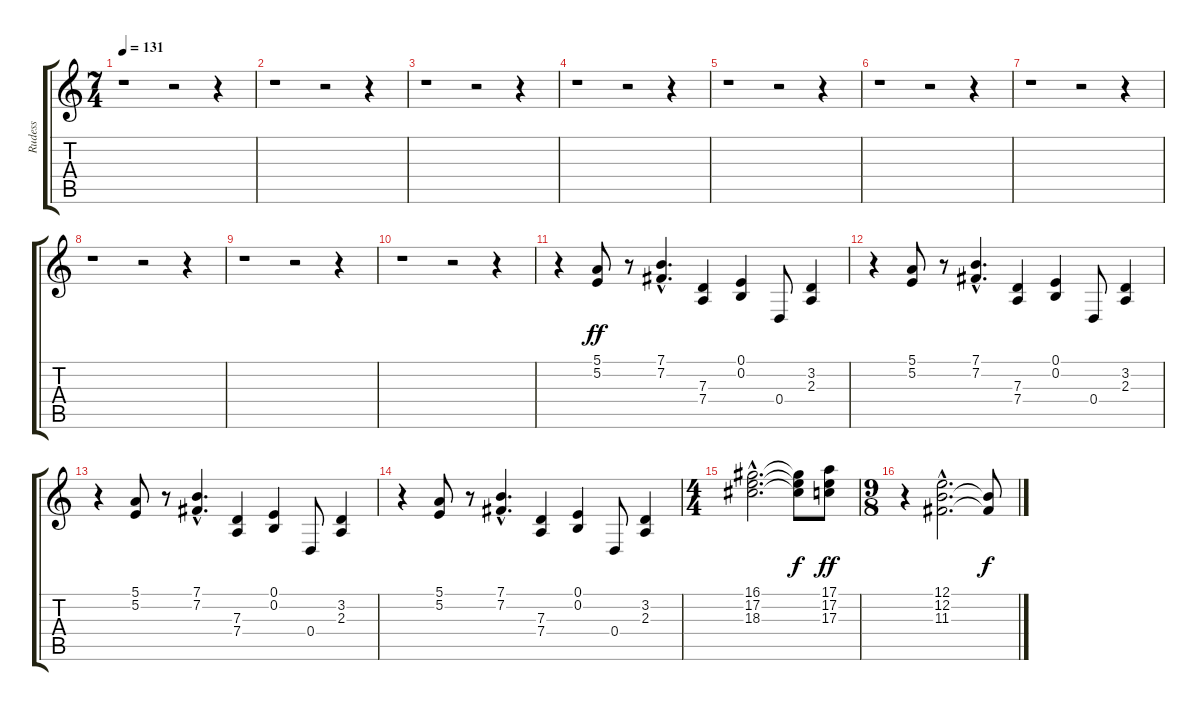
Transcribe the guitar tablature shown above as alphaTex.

\track ("Rudess" "Rudess") {instrument brightacousticpiano}
\staff {score tabs}
\tuning (E4 B3 G3 D3 A2 E2) {hide}
\ts (7 4)
\tempo 131
\clef g2
\ks c
r.1{dy f} r.2 r.4 |
r.1 r.2 r.4 |
r.1 r.2 r.4 |
r.1 r.2 r.4 |
r.1 r.2 r.4 |
r.1 r.2 r.4 |
r.1 r.2 r.4 |
r.1 r.2 r.4 |
r.1 r.2 r.4 |
r.1 r.2 r.4 |
r.4 (5.1 5.2).8{dy ff} r.8 (7.1{hac} 7.2{hac}).4{d} (7.3 7.4).4 (0.1 0.2).4 0.4.8 (3.2 2.3).4 |
r.4 (5.1 5.2).8 r.8 (7.1{hac} 7.2{hac}).4{d} (7.3 7.4).4 (0.1 0.2).4 0.4.8 (3.2 2.3).4 |
r.4 (5.1 5.2).8 r.8 (7.1{hac} 7.2{hac}).4{d} (7.3 7.4).4 (0.1 0.2).4 0.4.8 (3.2 2.3).4 |
r.4 (5.1 5.2).8 r.8 (7.1{hac} 7.2{hac}).4{d} (7.3 7.4).4 (0.1 0.2).4 0.4.8 (3.2 2.3).4 |
\ts (4 4)
(16.1{hac} 17.2{hac} 18.3{hac}).2{d volume 12 instrument rockorgan} (16.1{t} 17.2{t} 18.3{t}).8{dy f} (17.1 17.2 17.3).8{dy ff} |
\ts (9 8)
r.4 (12.1{hac} 12.2{hac} 11.3{hac}).2{d} (12.2{t} 11.3{t}).8{dy f}
